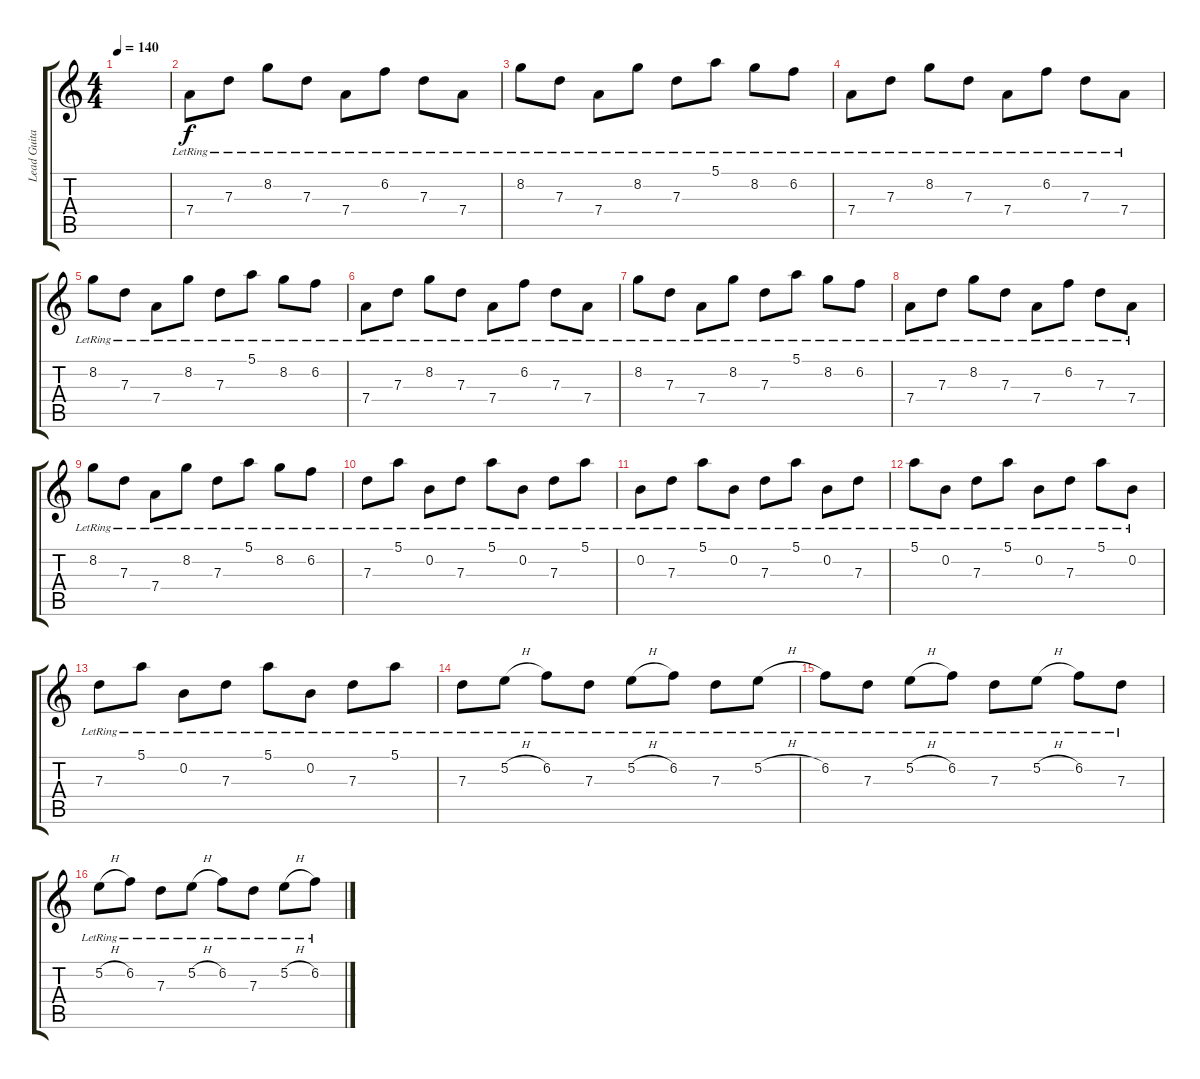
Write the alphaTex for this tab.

\track ("Lead Guitar - John Frusciante" "Lead Guita") {instrument electricguitarjazz}
\staff {score tabs}
\tuning (E4 B3 G3 D3 A2 E2) {hide}
\ts (4 4)
\tempo 140
\clef g2
\ks c
|
7.4{lr}.8 7.3{lr}.8 8.2{lr}.8 7.3{lr}.8 7.4{lr}.8 6.2{lr}.8 7.3{lr}.8 7.4{lr}.8 |
8.2{lr}.8 7.3{lr}.8 7.4{lr}.8 8.2{lr}.8 7.3{lr}.8 5.1{lr}.8 8.2{lr}.8 6.2{lr}.8 |
7.4{lr}.8 7.3{lr}.8 8.2{lr}.8 7.3{lr}.8 7.4{lr}.8 6.2{lr}.8 7.3{lr}.8 7.4{lr}.8 |
8.2{lr}.8 7.3{lr}.8 7.4{lr}.8 8.2{lr}.8 7.3{lr}.8 5.1{lr}.8 8.2{lr}.8 6.2{lr}.8 |
7.4{lr}.8 7.3{lr}.8 8.2{lr}.8 7.3{lr}.8 7.4{lr}.8 6.2{lr}.8 7.3{lr}.8 7.4{lr}.8 |
8.2{lr}.8 7.3{lr}.8 7.4{lr}.8 8.2{lr}.8 7.3{lr}.8 5.1{lr}.8 8.2{lr}.8 6.2{lr}.8 |
7.4{lr}.8 7.3{lr}.8 8.2{lr}.8 7.3{lr}.8 7.4{lr}.8 6.2{lr}.8 7.3{lr}.8 7.4{lr}.8 |
8.2{lr}.8 7.3{lr}.8 7.4{lr}.8 8.2{lr}.8 7.3{lr}.8 5.1{lr}.8 8.2{lr}.8 6.2{lr}.8 |
7.3{lr}.8 5.1{lr}.8 0.2{lr}.8 7.3{lr}.8 5.1{lr}.8 0.2{lr}.8 7.3{lr}.8 5.1{lr}.8 |
0.2{lr}.8 7.3{lr}.8 5.1{lr}.8 0.2{lr}.8 7.3{lr}.8 5.1{lr}.8 0.2{lr}.8 7.3{lr}.8 |
5.1{lr}.8 0.2{lr}.8 7.3{lr}.8 5.1{lr}.8 0.2{lr}.8 7.3{lr}.8 5.1{lr}.8 0.2{lr}.8 |
7.3{lr}.8 5.1{lr}.8 0.2{lr}.8 7.3{lr}.8 5.1{lr}.8 0.2{lr}.8 7.3{lr}.8 5.1{lr}.8 |
7.3{lr}.8 5.2{h lr}.8 6.2{lr}.8 7.3{lr}.8 5.2{h lr}.8 6.2{lr}.8 7.3{lr}.8 5.2{h lr}.8 |
6.2{lr}.8 7.3{lr}.8 5.2{h lr}.8 6.2{lr}.8 7.3{lr}.8 5.2{h lr}.8 6.2{lr}.8 7.3{lr}.8 |
5.2{h lr}.8 6.2{lr}.8 7.3{lr}.8 5.2{h lr}.8 6.2{lr}.8 7.3{lr}.8 5.2{h lr}.8 6.2{lr}.8
